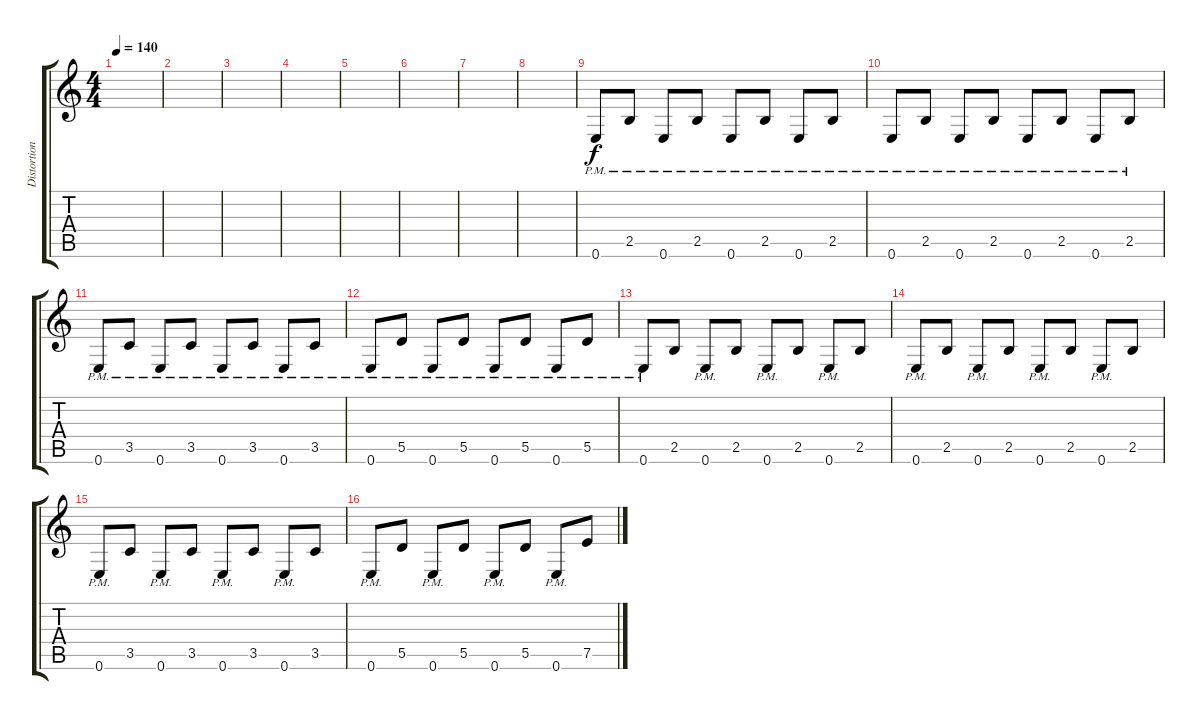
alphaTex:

\track ("Distortion Gtr." "Distortion") {instrument distortionguitar}
\staff {score tabs}
\tuning (E4 B3 G3 D3 A2 E2) {hide}
\ts (4 4)
\tempo 140
\clef g2
\ks c
|
|
|
|
|
|
|
|
0.6{pm}.8{volume 16} 2.5{pm}.8 0.6{pm}.8 2.5{pm}.8 0.6{pm}.8 2.5{pm}.8 0.6{pm}.8 2.5{pm}.8 |
0.6{pm}.8 2.5{pm}.8 0.6{pm}.8 2.5{pm}.8 0.6{pm}.8 2.5{pm}.8 0.6{pm}.8 2.5{pm}.8 |
0.6{pm}.8 3.5{pm}.8 0.6{pm}.8 3.5{pm}.8 0.6{pm}.8 3.5{pm}.8 0.6{pm}.8 3.5{pm}.8 |
0.6{pm}.8 5.5{pm}.8 0.6{pm}.8 5.5{pm}.8 0.6{pm}.8 5.5{pm}.8 0.6{pm}.8 5.5{pm}.8 |
0.6{pm}.8 2.5.8 0.6{pm}.8 2.5.8 0.6{pm}.8 2.5.8 0.6{pm}.8 2.5.8 |
0.6{pm}.8 2.5.8 0.6{pm}.8 2.5.8 0.6{pm}.8 2.5.8 0.6{pm}.8 2.5.8 |
0.6{pm}.8 3.5.8 0.6{pm}.8 3.5.8 0.6{pm}.8 3.5.8 0.6{pm}.8 3.5.8 |
0.6{pm}.8 5.5.8 0.6{pm}.8 5.5.8 0.6{pm}.8 5.5.8 0.6{pm}.8 7.5.8
